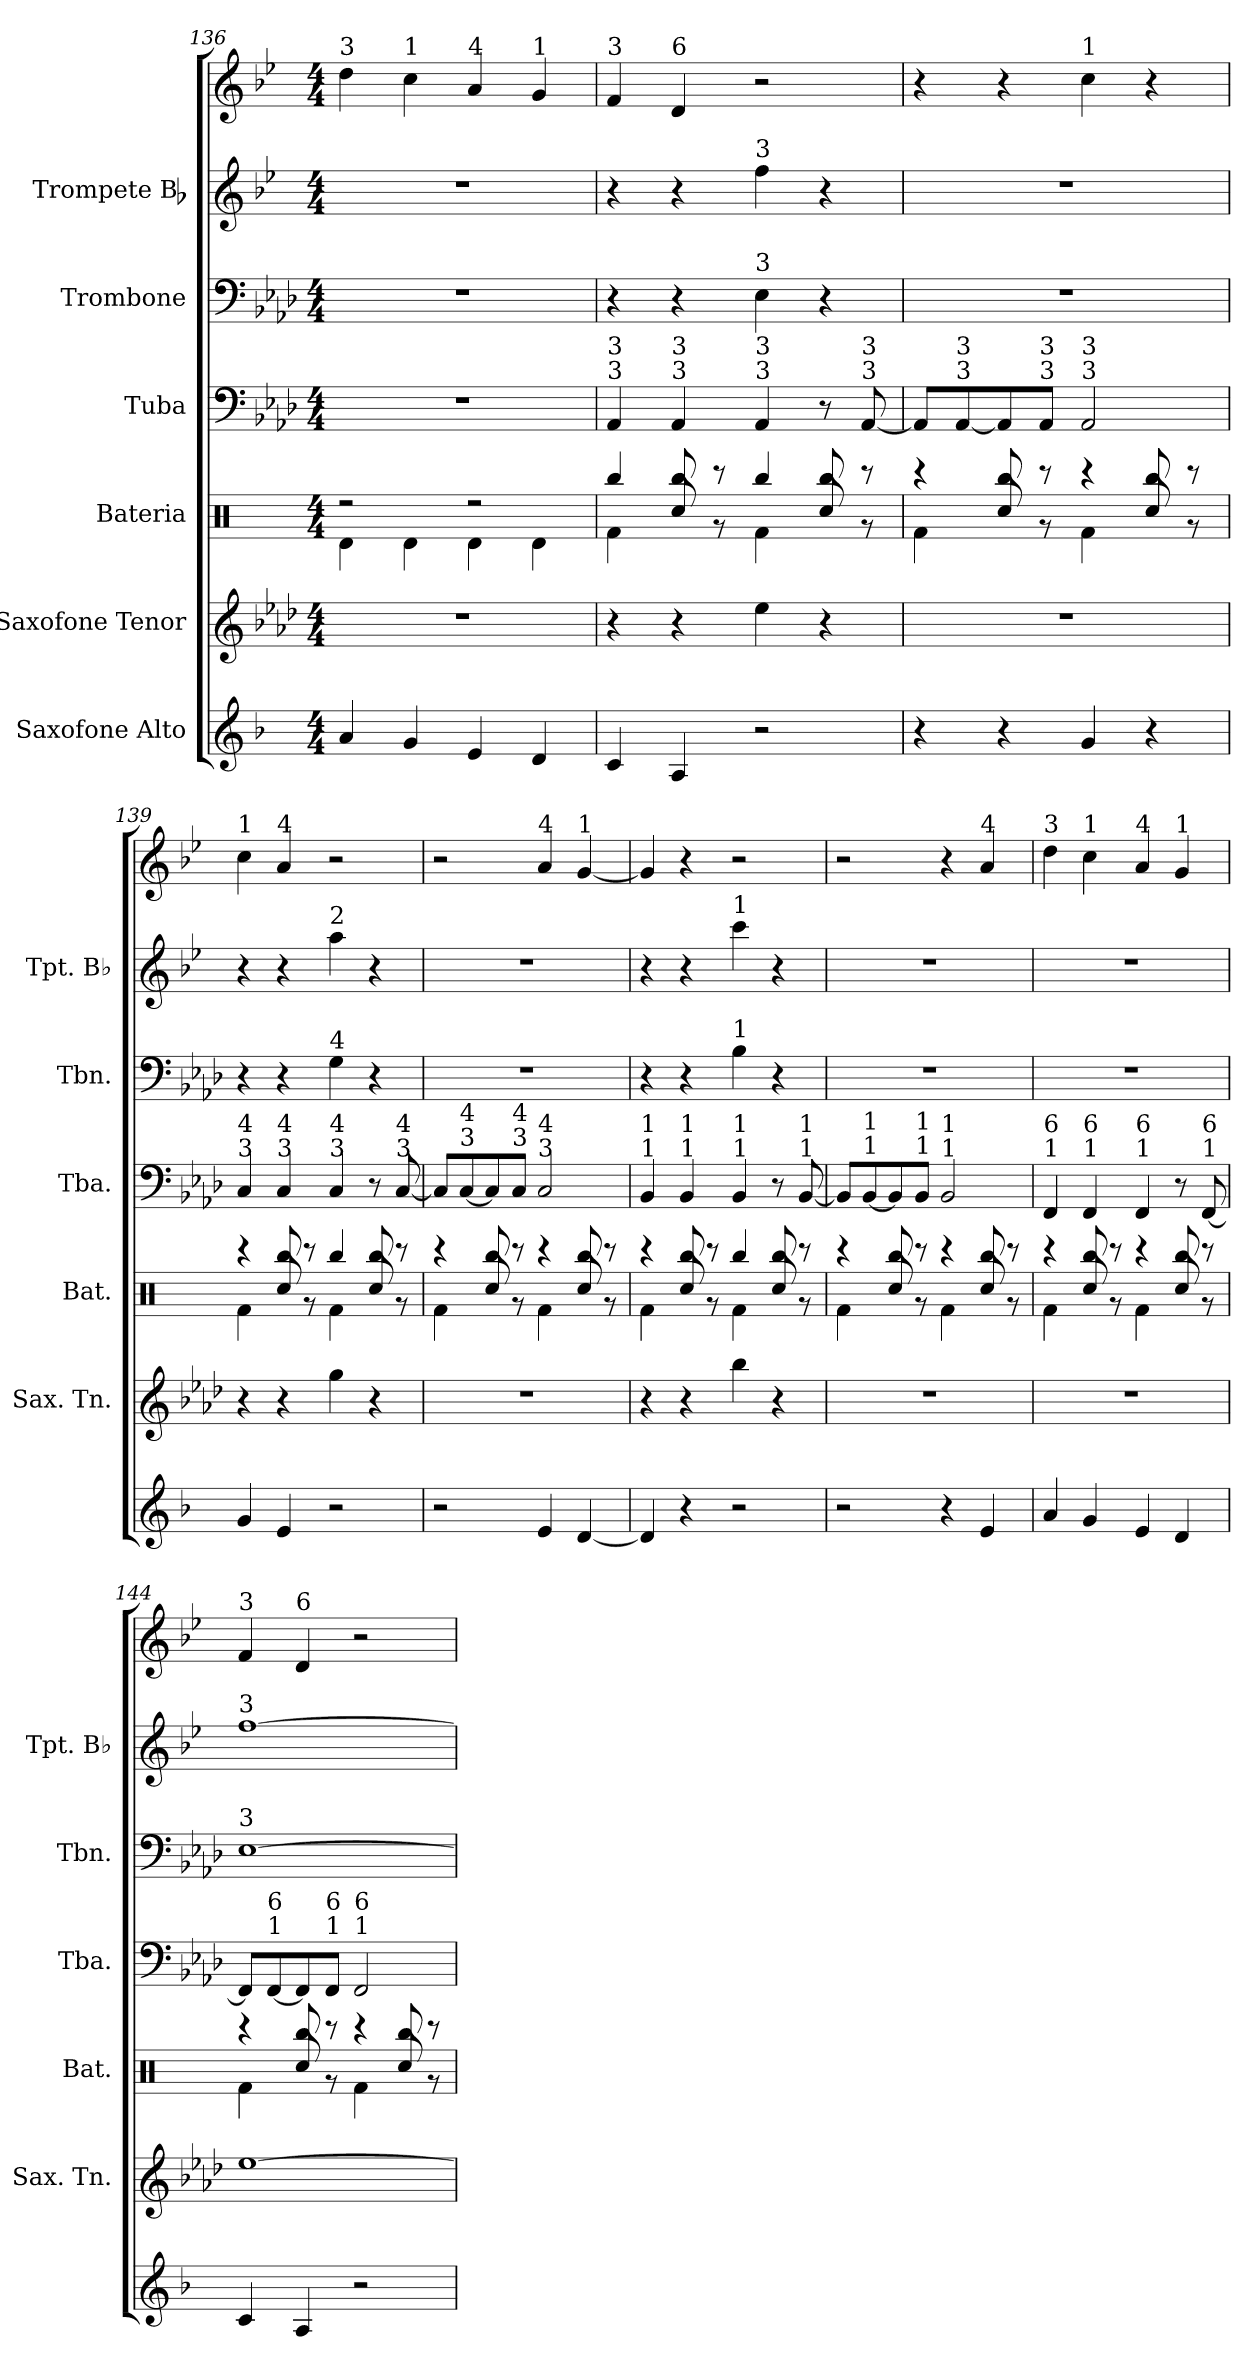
**kern	**kern	**kern	**kern	**kern	**kern	**kern
*part6	*part5	*part4	*part3	*part2	*part1	*part1
*staff7	*staff6	*staff5	*staff4	*staff3	*staff2	*staff1
*I"Saxofone Alto	*I"Saxofone Tenor	*I"Bateria	*I"Tuba	*I"Trombone	*I"Trompete Bb	*
*	*I'Sax. Tn.	*I'Bat.	*I'Tba.	*I'Tbn.	*I'Tpt. Bb	*
*clefG2	*clefG2	*clefX	*clefF4	*clefF4	*clefG2	*clefG2
*ITrd5c9	*ITrd8c14	*	*	*	*ITrd1c2	*ITrd1c2
*k[b-e-a-d-]	*k[b-e-a-d-]	*k[]	*k[b-e-a-d-]	*k[b-e-a-d-]	*k[b-e-a-d-]	*k[b-e-a-d-]
*M4/4	*M4/4	*M4/4	*M4/4	*M4/4	*M4/4	*M4/4
=136	=136	=136	=136	=136	=136	=136
*	*	*^	*	*	*	*
!	!	!	!	!	!	!	!LO:TX:a:t=3
4c/	1r	2r	4Rd\	1r	1r	1r	4cc\
!	!	!	!	!	!	!	!LO:TX:a:t=1
4B-/	.	.	4Rd\	.	.	.	4b-\
!	!	!	!	!	!	!	!LO:TX:a:t=4
4G/	.	2r	4Rd\	.	.	.	4g/
!	!	!	!	!	!	!	!LO:TX:a:t=1
4F/	.	.	4Rd\	.	.	.	4f/
!!LO:PB:g=z
=137	=137	=137	=137	=137	=137	=137	=137
!	!	!	!	!	!	!	!LO:TX:a:t=3
!	!	!	!	!LO:TX:a:t=3	!	!	!
!	!	!	!	!LO:TX:a:t=3	!	!	!
4E-/	4r	4Rbb/	4Rf\	4AA-/	4r	4r	4e-/
!	!	!	!	!	!	!	!LO:TX:a:t=6
!	!	!	!	!LO:TX:a:t=3	!	!	!
!	!	!	!	!LO:TX:a:t=3	!	!	!
4C/	4r	8Rbb/	8Rcc/	4AA-/	4r	4r	4c/
.	.	8r	8r	.	.	.	.
!	!	!	!	!	!	!LO:TX:a:t=3	!
!	!	!	!	!	!LO:TX:a:t=3	!	!
!	!	!	!	!LO:TX:a:t=3	!	!	!
!	!	!	!	!LO:TX:a:t=3	!	!	!
2r	4e-\	4Rbb/	4Rf\	4AA-/	4E-\	4ee-\	2r
.	4r	8Rbb/	8Rcc/	8r	4r	4r	.
!	!	!	!	!LO:TX:a:t=3	!	!	!
!	!	!	!	!LO:TX:a:t=3	!	!	!
.	.	8r	8r	[8AA-/	.	.	.
=138	=138	=138	=138	=138	=138	=138	=138
4r	1r	4r	4Rf\	8AA-/L]	1r	1r	4r
!	!	!	!	!LO:TX:a:t=3	!	!	!
!	!	!	!	!LO:TX:a:t=3	!	!	!
.	.	.	.	[8AA-/	.	.	.
4r	.	8Rbb/	8Rcc/	8AA-/]	.	.	4r
!	!	!	!	!LO:TX:a:t=3	!	!	!
!	!	!	!	!LO:TX:a:t=3	!	!	!
.	.	8r	8r	8AA-/J	.	.	.
!	!	!	!	!	!	!	!LO:TX:a:t=1
!	!	!	!	!LO:TX:a:t=3	!	!	!
!	!	!	!	!LO:TX:a:t=3	!	!	!
4B-/	.	4r	4Rf\	2AA-/	.	.	4b-\
4r	.	8Rbb/	8Rcc/	.	.	.	4r
.	.	8r	8r	.	.	.	.
=139	=139	=139	=139	=139	=139	=139	=139
!	!	!	!	!	!	!	!LO:TX:a:t=1
!	!	!	!	!LO:TX:a:t=3	!	!	!
!	!	!	!	!LO:TX:a:t=4	!	!	!
4B-/	4r	4r	4Rf\	4C/	4r	4r	4b-\
!	!	!	!	!	!	!	!LO:TX:a:t=4
!	!	!	!	!LO:TX:a:t=3	!	!	!
!	!	!	!	!LO:TX:a:t=4	!	!	!
4G/	4r	8Rbb/	8Rcc/	4C/	4r	4r	4g/
.	.	8r	8r	.	.	.	.
!	!	!	!	!	!	!LO:TX:a:t=2	!
!	!	!	!	!	!LO:TX:a:t=4	!	!
!	!	!	!	!LO:TX:a:t=3	!	!	!
!	!	!	!	!LO:TX:a:t=4	!	!	!
2r	4g\	4Rbb/	4Rf\	4C/	4G\	4gg\	2r
.	4r	8Rbb/	8Rcc/	8r	4r	4r	.
!	!	!	!	!LO:TX:a:t=3	!	!	!
!	!	!	!	!LO:TX:a:t=4	!	!	!
.	.	8r	8r	[8C/	.	.	.
=140	=140	=140	=140	=140	=140	=140	=140
2r	1r	4r	4Rf\	8C/L]	1r	1r	2r
!	!	!	!	!LO:TX:a:t=3	!	!	!
!	!	!	!	!LO:TX:a:t=4	!	!	!
.	.	.	.	[8C/	.	.	.
.	.	8Rbb/	8Rcc/	8C/]	.	.	.
!	!	!	!	!LO:TX:a:t=3	!	!	!
!	!	!	!	!LO:TX:a:t=4	!	!	!
.	.	8r	8r	8C/J	.	.	.
!	!	!	!	!	!	!	!LO:TX:a:t=4
!	!	!	!	!LO:TX:a:t=3	!	!	!
!	!	!	!	!LO:TX:a:t=4	!	!	!
4G/	.	4r	4Rf\	2C/	.	.	4g/
!	!	!	!	!	!	!	!LO:TX:a:t=1
[4F/	.	8Rbb/	8Rcc/	.	.	.	[4f/
.	.	8r	8r	.	.	.	.
!!LO:PB:g=z
=141	=141	=141	=141	=141	=141	=141	=141
!	!	!	!	!LO:TX:a:t=1	!	!	!
!	!	!	!	!LO:TX:a:t=1	!	!	!
4F/]	4r	4r	4Rf\	4BB-/	4r	4r	4f/]
!	!	!	!	!LO:TX:a:t=1	!	!	!
!	!	!	!	!LO:TX:a:t=1	!	!	!
4r	4r	8Rbb/	8Rcc/	4BB-/	4r	4r	4r
.	.	8r	8r	.	.	.	.
!	!	!	!	!	!	!LO:TX:a:t=1	!
!	!	!	!	!	!LO:TX:a:t=1	!	!
!	!	!	!	!LO:TX:a:t=1	!	!	!
!	!	!	!	!LO:TX:a:t=1	!	!	!
2r	4b-\	4Rbb/	4Rf\	4BB-/	4B-\	4bb-\	2r
.	4r	8Rbb/	8Rcc/	8r	4r	4r	.
!	!	!	!	!LO:TX:a:t=1	!	!	!
!	!	!	!	!LO:TX:a:t=1	!	!	!
.	.	8r	8r	[8BB-/	.	.	.
=142	=142	=142	=142	=142	=142	=142	=142
2r	1r	4r	4Rf\	8BB-/L]	1r	1r	2r
!	!	!	!	!LO:TX:a:t=1	!	!	!
!	!	!	!	!LO:TX:a:t=1	!	!	!
.	.	.	.	[8BB-/	.	.	.
.	.	8Rbb/	8Rcc/	8BB-/]	.	.	.
!	!	!	!	!LO:TX:a:t=1	!	!	!
!	!	!	!	!LO:TX:a:t=1	!	!	!
.	.	8r	8r	8BB-/J	.	.	.
!	!	!	!	!LO:TX:a:t=1	!	!	!
!	!	!	!	!LO:TX:a:t=1	!	!	!
4r	.	4r	4Rf\	2BB-/	.	.	4r
!	!	!	!	!	!	!	!LO:TX:a:t=4
4G/	.	8Rbb/	8Rcc/	.	.	.	4g/
.	.	8r	8r	.	.	.	.
=143	=143	=143	=143	=143	=143	=143	=143
!	!	!	!	!	!	!	!LO:TX:a:t=3
!	!	!	!	!LO:TX:a:t=1	!	!	!
!	!	!	!	!LO:TX:a:t=6	!	!	!
4c/	1r	4r	4Rf\	4FF/	1r	1r	4cc\
!	!	!	!	!	!	!	!LO:TX:a:t=1
!	!	!	!	!LO:TX:a:t=1	!	!	!
!	!	!	!	!LO:TX:a:t=6	!	!	!
4B-/	.	8Rbb/	8Rcc/	4FF/	.	.	4b-\
.	.	8r	8r	.	.	.	.
!	!	!	!	!	!	!	!LO:TX:a:t=4
!	!	!	!	!LO:TX:a:t=1	!	!	!
!	!	!	!	!LO:TX:a:t=6	!	!	!
4G/	.	4r	4Rf\	4FF/	.	.	4g/
!	!	!	!	!	!	!	!LO:TX:a:t=1
4F/	.	8Rbb/	8Rcc/	8r	.	.	4f/
!	!	!	!	!LO:TX:a:t=1	!	!	!
!	!	!	!	!LO:TX:a:t=6	!	!	!
.	.	8r	8r	[8FF/	.	.	.
=144	=144	=144	=144	=144	=144	=144	=144
!	!	!	!	!	!	!	!LO:TX:a:t=3
!	!	!	!	!	!	!LO:TX:a:t=3	!
!	!	!	!	!	!LO:TX:a:t=3	!	!
4E-/	[1e-	4r	4Rf\	8FF/L]	[1E-	[1ee-	4e-/
!	!	!	!	!LO:TX:a:t=1	!	!	!
!	!	!	!	!LO:TX:a:t=6	!	!	!
.	.	.	.	[8FF/	.	.	.
!	!	!	!	!	!	!	!LO:TX:a:t=6
4C/	.	8Rbb/	8Rcc/	8FF/]	.	.	4c/
!	!	!	!	!LO:TX:a:t=1	!	!	!
!	!	!	!	!LO:TX:a:t=6	!	!	!
.	.	8r	8r	8FF/J	.	.	.
!	!	!	!	!LO:TX:a:t=1	!	!	!
!	!	!	!	!LO:TX:a:t=6	!	!	!
2r	.	4r	4Rf\	2FF/	.	.	2r
.	.	8Rbb/	8Rcc/	.	.	.	.
.	.	8r	8r	.	.	.	.
*	*	*v	*v	*	*	*	*
=	=	=	=	=	=	=
*-	*-	*-	*-	*-	*-	*-
